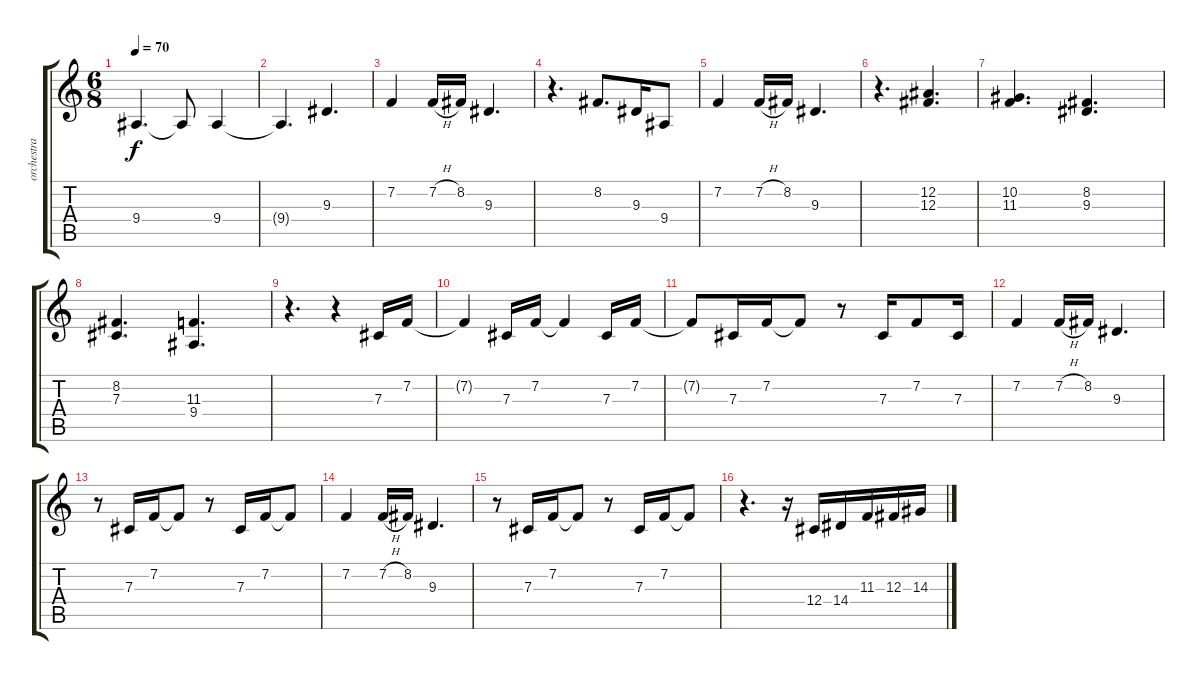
\track ("orchestra" "orchestra") {instrument stringensemble1}
\staff {score tabs}
\tuning (Eb4 Bb3 Gb3 Db3 Ab2 Eb2) {hide}
\ts (6 8)
\tempo 70
\clef g2
\ks c
9.4{t}.4{d dy f} 9.4{t}.8 9.4.4 |
9.4{t}.4{d} 9.3.4{d} |
7.2.4 7.2{h}.16 8.2.16 9.3.4{d} |
r.4{d} 8.2.8{d} 9.3.16 9.4.8 |
7.2.4 7.2{h}.16 8.2.16 9.3.4{d} |
r.4{d} (12.2 12.3).4{d} |
(10.2 11.3).4{d} (8.2 9.3).4{d} |
(8.2 7.3).4{d} (11.3 9.4).4{d} |
r.4{d} r.4 7.3.16 7.2.16 |
7.2{t}.4 7.3.16 7.2.16 7.2{t}.4 7.3.16 7.2.16 |
7.2{t}.8 7.3.16 7.2.16 7.2{t}.8 r.8 7.3.16 7.2.8 7.3.16 |
7.2.4 7.2{h}.16 8.2.16 9.3.4{d} |
r.8 7.3.16 7.2.16 7.2{t}.8 r.8 7.3.16 7.2.16 7.2{t}.8 |
7.2.4 7.2{h}.16 8.2.16 9.3.4{d} |
r.8 7.3.16 7.2.16 7.2{t}.8 r.8 7.3.16 7.2.16 7.2{t}.8 |
r.4{d} r.16 12.4.16 14.4.16 11.3.16 12.3.16 14.3.16
